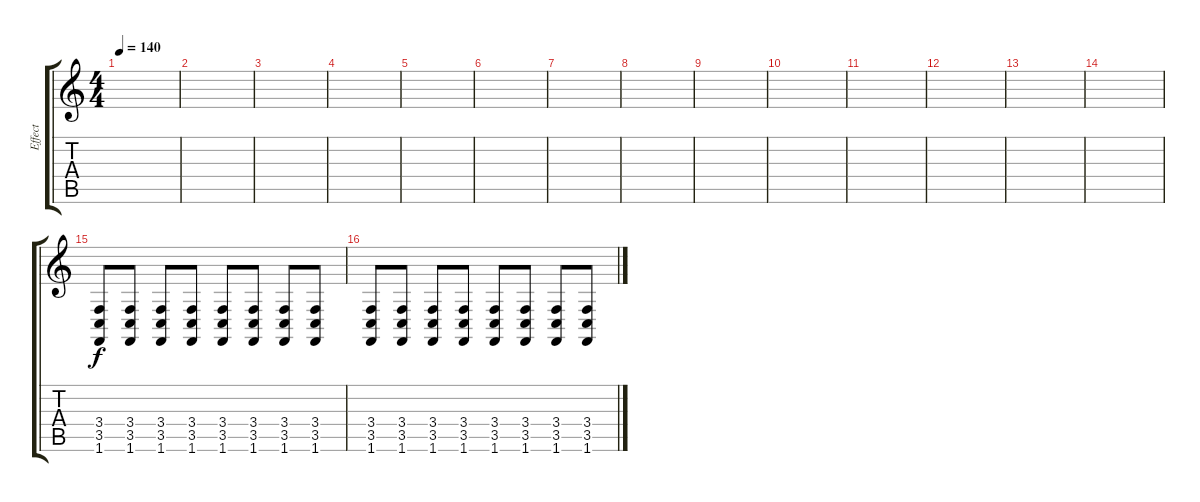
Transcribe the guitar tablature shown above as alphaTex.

\track ("Effect" "Effect") {instrument whistle}
\staff {score tabs}
\tuning (E4 B3 G3 D3 A2 E2) {hide}
\ts (4 4)
\tempo 140
\clef g2
\ks c
|
|
|
|
|
|
|
|
|
|
|
|
|
|
(3.4 3.5 1.6).8{volume 12 instrument electricguitarmuted} (3.4 3.5 1.6).8 (3.4 3.5 1.6).8 (3.4 3.5 1.6).8 (3.4 3.5 1.6).8 (3.4 3.5 1.6).8 (3.4 3.5 1.6).8 (3.4 3.5 1.6).8 |
(3.4 3.5 1.6).8 (3.4 3.5 1.6).8 (3.4 3.5 1.6).8 (3.4 3.5 1.6).8 (3.4 3.5 1.6).8 (3.4 3.5 1.6).8 (3.4 3.5 1.6).8 (3.4 3.5 1.6).8
